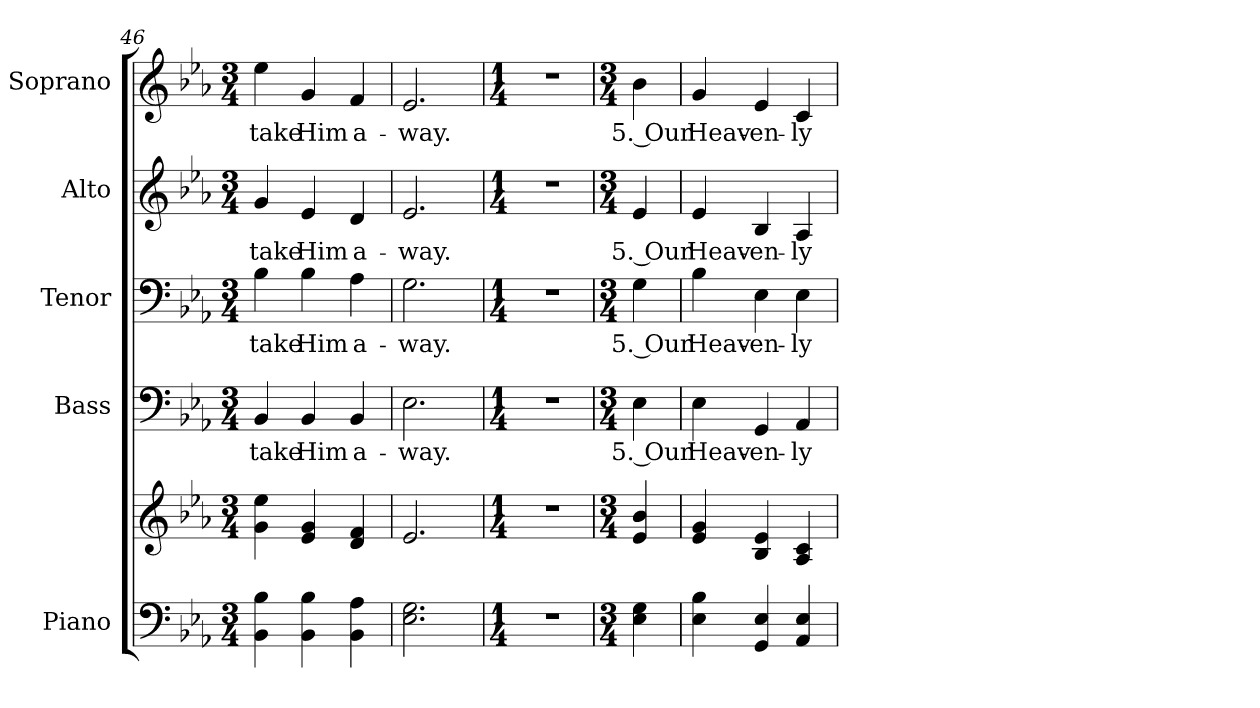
**kern	**kern	**kern	**text	**kern	**text	**kern	**text	**kern	**text
*part5	*part5	*part4	*part4	*part3	*part3	*part2	*part2	*part1	*part1
*staff6	*staff5	*staff4	*staff4	*staff3	*staff3	*staff2	*staff2	*staff1	*staff1
*I"Piano	*	*I"Bass	*	*I"Tenor	*	*I"Alto	*	*I"Soprano	*
*I'Pno.	*	*I'B.	*	*I'T.	*	*I'A.	*	*I'S.	*
*clefF4	*clefG2	*clefF4	*	*clefF4	*	*clefG2	*	*clefG2	*
*k[b-e-a-]	*k[b-e-a-]	*k[b-e-a-]	*	*k[b-e-a-]	*	*k[b-e-a-]	*	*k[b-e-a-]	*
*E-:	*E-:	*E-:	*	*E-:	*	*E-:	*	*E-:	*
*M3/4	*M3/4	*M3/4	*	*M3/4	*	*M3/4	*	*M3/4	*
=46	=46	=46	=46	=46	=46	=46	=46	=46	=46
!	!	!	!LO:LY:b:color=#000000	!	!	!	!	!	!
!	!	!	!	!	!LO:LY:b:color=#000000	!	!	!	!
!	!	!	!	!	!	!	!LO:LY:b:color=#000000	!	!
!	!	!	!	!	!	!	!	!	!LO:LY:b:color=#000000
4BB-i\ 4B-i	4gi\ 4ee-i	4BB-i/	take	4B-i\	take	4gi/	take	4ee-i\	take
!	!	!	!LO:LY:b:color=#000000	!	!	!	!	!	!
!	!	!	!	!	!LO:LY:b:color=#000000	!	!	!	!
!	!	!	!	!	!	!	!LO:LY:b:color=#000000	!	!
!	!	!	!	!	!	!	!	!	!LO:LY:b:color=#000000
4BB-i\ 4B-i	4e-i/ 4gi	4BB-i/	Him	4B-i\	Him	4e-i/	Him	4gi/	Him
!	!	!	!LO:LY:b:color=#000000	!	!	!	!	!	!
!	!	!	!	!	!LO:LY:b:color=#000000	!	!	!	!
!	!	!	!	!	!	!	!LO:LY:b:color=#000000	!	!
!	!	!	!	!	!	!	!	!	!LO:LY:b:color=#000000
4BB-i\ 4A-i	4di/ 4fi	4BB-i/	a-	4A-i\	a-	4di/	a-	4fi/	a-
=47	=47	=47	=47	=47	=47	=47	=47	=47	=47
!	!	!	!LO:LY:b:color=#000000	!	!	!	!	!	!
!	!	!	!	!	!LO:LY:b:color=#000000	!	!	!	!
!	!	!	!	!	!	!	!LO:LY:b:color=#000000	!	!
!	!	!	!	!	!	!	!	!	!LO:LY:b:color=#000000
2.E-i\ 2.Gi	2.e-i/	2.E-i\	-way.	2.Gi\	-way.	2.e-i/	-way.	2.e-i/	-way.
!!LO:PB:g=z
=48	=48	=48	=48	=48	=48	=48	=48	=48	=48
*M1/4	*M1/4	*M1/4	*	*M1/4	*	*M1/4	*	*M1/4	*
!LO:N:vis=1	!LO:N:vis=1	!LO:N:vis=1	!	!LO:N:vis=1	!	!LO:N:vis=1	!	!	!
4r	4r	4r	.	4r	.	4r	.	4r	.
=49	=49	=49	=49	=49	=49	=49	=49	=49	=49
*M3/4	*M3/4	*M3/4	*	*M3/4	*	*M3/4	*	*M3/4	*
!	!	!	!LO:LY:b:color=#000000	!	!	!	!	!	!
!	!	!	!	!	!LO:LY:b:color=#000000	!	!	!	!
!	!	!	!	!	!	!	!LO:LY:b:color=#000000	!	!
!	!	!	!	!	!	!	!	!	!LO:LY:b:color=#000000
4E-i\ 4Gi	4e-i/ 4b-i	4E-i\	5. Our	4Gi\	5. Our	4e-i/	5. Our	4b-i\	5. Our
=50	=50	=50	=50	=50	=50	=50	=50	=50	=50
!	!	!	!LO:LY:b:color=#000000	!	!	!	!	!	!
!	!	!	!	!	!LO:LY:b:color=#000000	!	!	!	!
!	!	!	!	!	!	!	!LO:LY:b:color=#000000	!	!
!	!	!	!	!	!	!	!	!	!LO:LY:b:color=#000000
4E-i\ 4B-i	4e-i/ 4gi	4E-i\	Heav-	4B-i\	Heav-	4e-i/	Heav-	4gi/	Heav-
!	!	!	!LO:LY:b:color=#000000	!	!	!	!	!	!
!	!	!	!	!	!LO:LY:b:color=#000000	!	!	!	!
!	!	!	!	!	!	!	!LO:LY:b:color=#000000	!	!
!	!	!	!	!	!	!	!	!	!LO:LY:b:color=#000000
4GGi/ 4E-i	4B-i/ 4e-i	4GGi/	-en-	4E-i\	-en-	4B-i/	-en-	4e-i/	-en-
!	!	!	!LO:LY:b:color=#000000	!	!	!	!	!	!
!	!	!	!	!	!LO:LY:b:color=#000000	!	!	!	!
!	!	!	!	!	!	!	!LO:LY:b:color=#000000	!	!
!	!	!	!	!	!	!	!	!	!LO:LY:b:color=#000000
4AA-i/ 4E-i	4A-i/ 4ci	4AA-i/	-ly	4E-i\	-ly	4A-i/	-ly	4ci/	-ly
=	=	=	=	=	=	=	=	=	=
*-	*-	*-	*-	*-	*-	*-	*-	*-	*-
